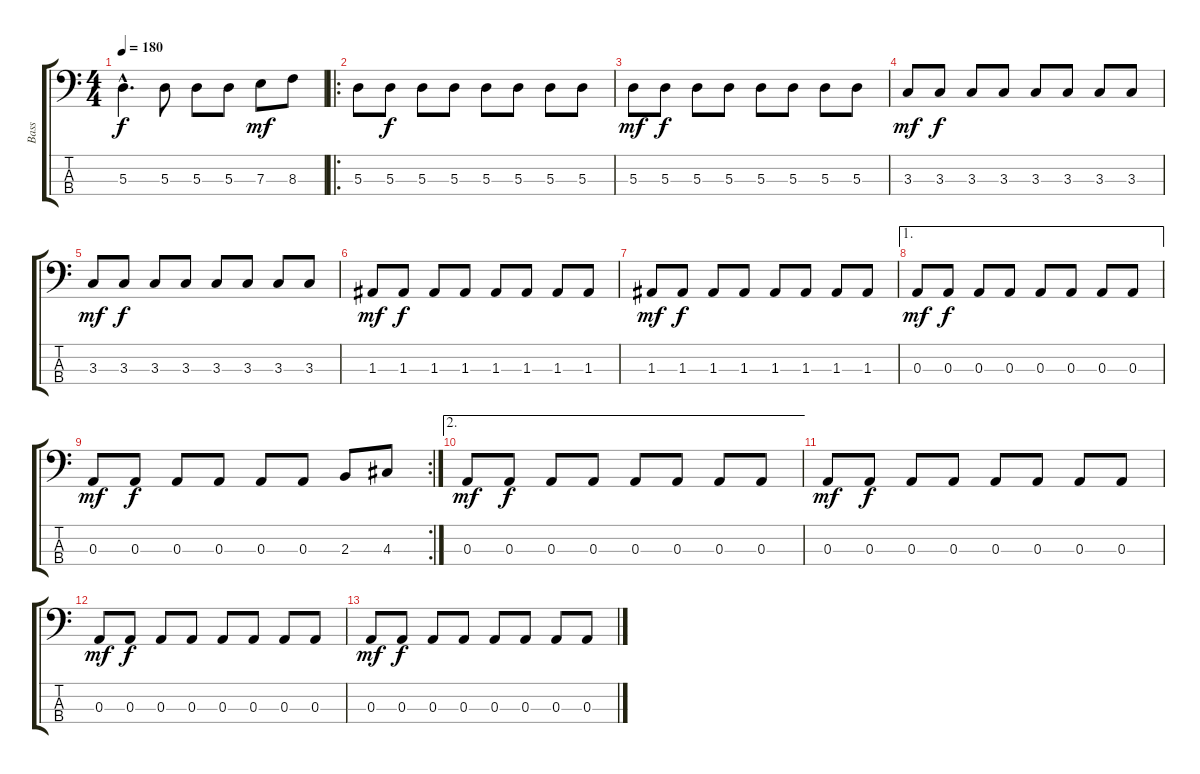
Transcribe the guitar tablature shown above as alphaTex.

\track ("Bass" "Bass") {instrument electricbasspick}
\staff {score tabs}
\tuning (G2 D2 A1 E1) {hide}
\ts (4 4)
\tempo 180
\clef f4
\ks c
5.3{hac}.4{d dy f} 5.3.8 5.3.8 5.3.8 7.3.8{dy mf} 8.3.8 |
\ro
5.3.8 5.3.8{dy f} 5.3.8 5.3.8 5.3.8 5.3.8 5.3.8 5.3.8 |
5.3.8{dy mf} 5.3.8{dy f} 5.3.8 5.3.8 5.3.8 5.3.8 5.3.8 5.3.8 |
3.3.8{dy mf} 3.3.8{dy f} 3.3.8 3.3.8 3.3.8 3.3.8 3.3.8 3.3.8 |
3.3.8{dy mf} 3.3.8{dy f} 3.3.8 3.3.8 3.3.8 3.3.8 3.3.8 3.3.8 |
1.3.8{dy mf} 1.3.8{dy f} 1.3.8 1.3.8 1.3.8 1.3.8 1.3.8 1.3.8 |
1.3.8{dy mf} 1.3.8{dy f} 1.3.8 1.3.8 1.3.8 1.3.8 1.3.8 1.3.8 |
\ae 1
0.3.8{dy mf} 0.3.8{dy f} 0.3.8 0.3.8 0.3.8 0.3.8 0.3.8 0.3.8 |
\rc 2
0.3.8{dy mf} 0.3.8{dy f} 0.3.8 0.3.8 0.3.8 0.3.8 2.3.8 4.3.8 |
\ae 2
0.3.8{dy mf} 0.3.8{dy f} 0.3.8 0.3.8 0.3.8 0.3.8 0.3.8 0.3.8 |
0.3.8{dy mf} 0.3.8{dy f} 0.3.8 0.3.8 0.3.8 0.3.8 0.3.8 0.3.8 |
0.3.8{dy mf} 0.3.8{dy f} 0.3.8 0.3.8 0.3.8 0.3.8 0.3.8 0.3.8 |
0.3.8{dy mf} 0.3.8{dy f} 0.3.8 0.3.8 0.3.8 0.3.8 0.3.8 0.3.8
